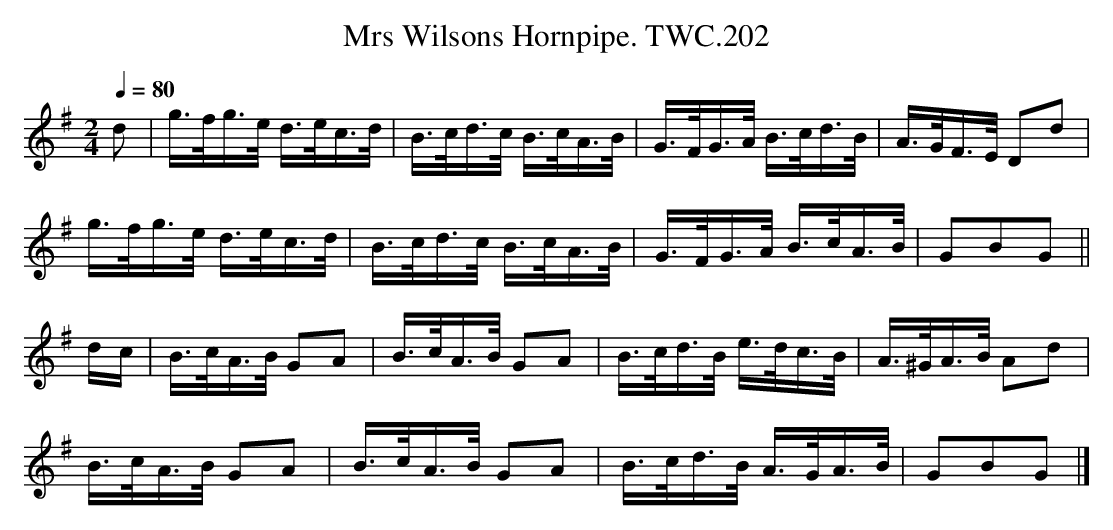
X:1
T:Mrs Wilsons Hornpipe. TWC.202
M:2/4
L:1/16
Q:1/4=80
K:G
d2 | g>fg>e d>ec>d | B>cd>c B>cA>B | G>FG>A B>cd>B | A>GF>E D2d2 |
g>fg>e d>ec>d | B>cd>c B>cA>B | G>FG>A B>cA>B | G2B2G2 ||
dc | B>cA>B G2A2 | B>cA>B G2A2 | B>cd>B e>dc>B | A>^GA>B A2d2 |
B>cA>B G2A2 | B>cA>B G2A2 | B>cd>B A>GA>B | G2B2G2 |]
